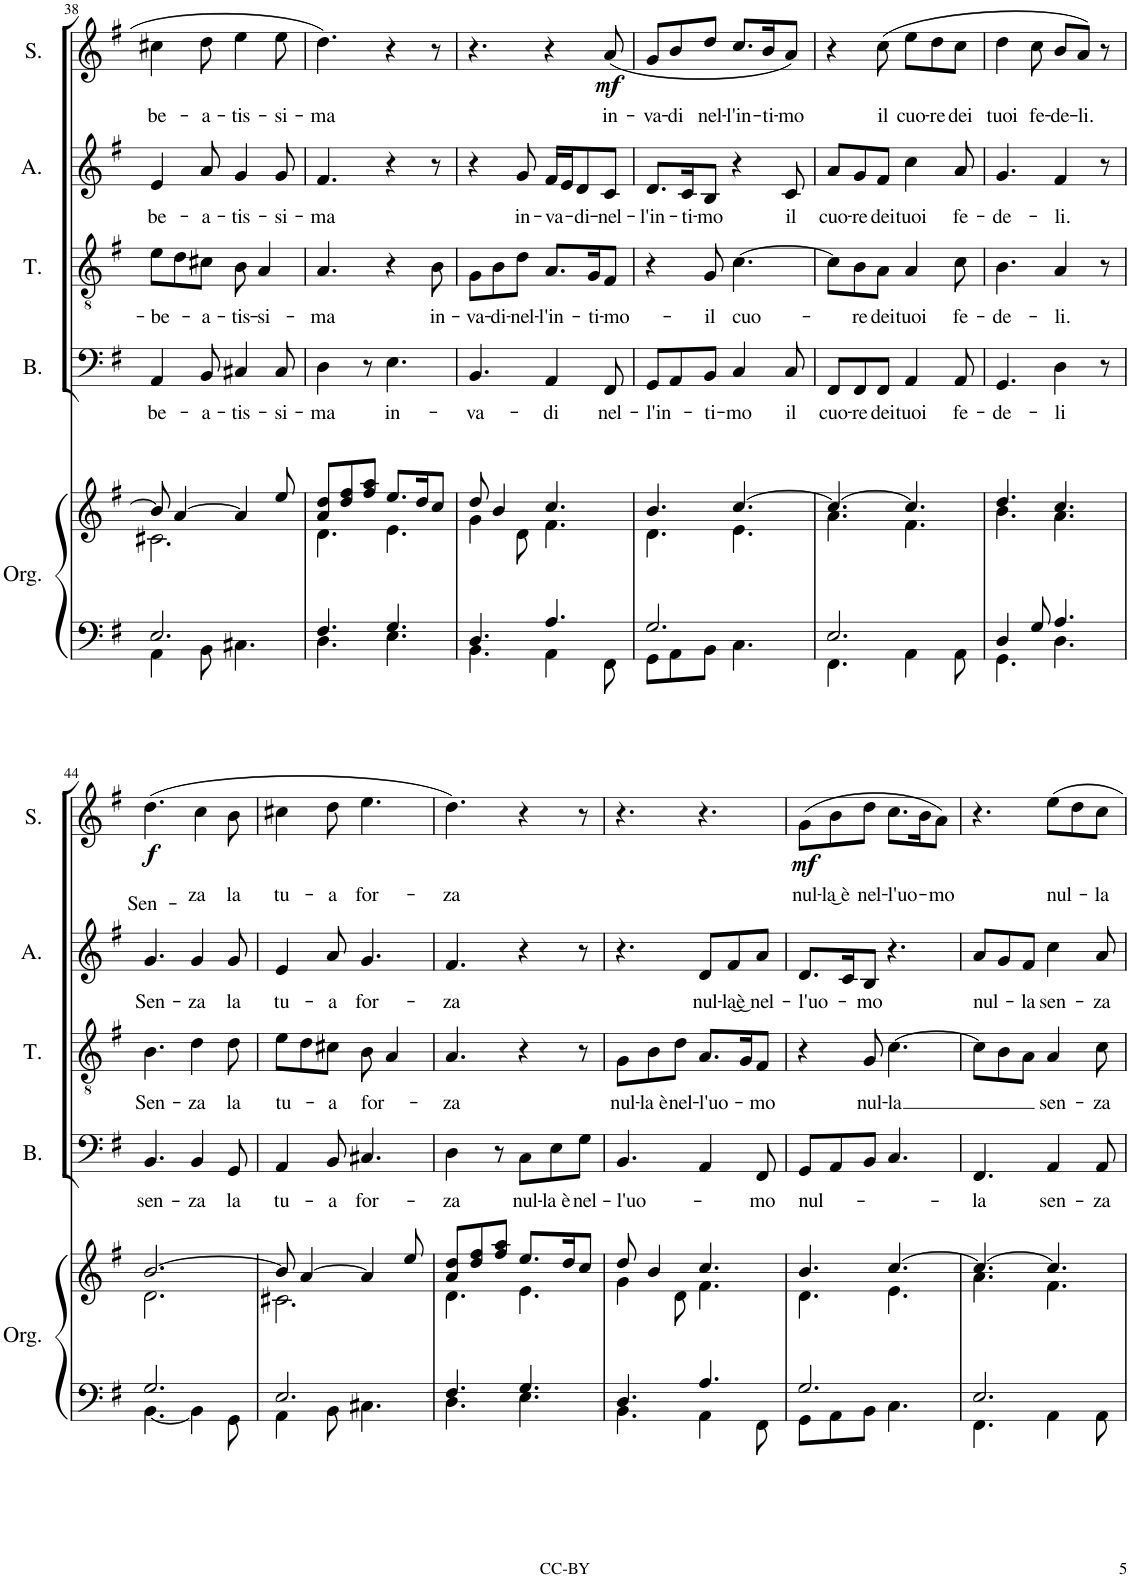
**kern	**kern	**harte	**kern	**text	**kern	**text	**kern	**text	**kern	**text	**dynam
*part5	*part5	*part5	*part4	*part4	*part3	*part3	*part2	*part2	*part1	*part1	*part1
*staff6	*staff5	*	*staff4	*staff4	*staff3	*staff3	*staff2	*staff2	*staff1	*staff1	*staff1
*I"Organ	*	*	*I"Bass	*	*I"Tenor	*	*I"Alto	*	*I"Soprano	*	*
*I'Org.	*	*	*I'B.	*	*I'T.	*	*I'A.	*	*I'S.	*	*
!!LO:PB:g=z
*clefF4	*clefG2	*	*clefF4	*	*clefGv2	*	*clefG2	*	*clefG2	*	*
*k[f#]	*k[f#]	*	*k[f#]	*	*k[f#]	*	*k[f#]	*	*k[f#]	*	*
*M6/8	*M6/8	*	*M6/8	*	*M6/8	*	*M6/8	*	*M6/8	*	*
=38	=38	=38	=38	=38	=38	=38	=38	=38	=38	=38	=38
*^	*^	*	*	*	*	*	*	*	*	*	*
!	!	!	!	!LO:H:kt=D	!	!LO:LY:b	!	!LO:LY:b	!	!LO:LY:b	!	!LO:LY:b	!
2.E/	4AA\	8b/]	2.c#X\	.	4AA/	be-	8e\L	be-	4e/	be-	4cc#X\	be-	.
.	.	[4a/	.	.	.	.	8d\	.	.	.	.	.	.
!	!	!	!	!	!	!LO:LY:b	!	!LO:LY:b	!	!LO:LY:b	!	!LO:LY:b	!
.	8BB\	.	.	.	8BB/	-a-	8c#X\J	-a-	8a/	-a-	8dd\	-a-	.
!	!	!	!	!	!	!LO:LY:b	!	!LO:LY:b	!	!LO:LY:b	!	!LO:LY:b	!
.	4.C#X\	4a/]	.	.	4C#X/	-tis-	8B\	-tis-	4g/	-tis-	4ee\	-tis-	.
!	!	!	!	!	!	!	!	!LO:LY:b	!	!	!	!	!
.	.	.	.	.	.	.	4A/	-si-	.	.	.	.	.
!	!	!	!	!	!	!LO:LY:b	!	!	!	!LO:LY:b	!	!LO:LY:b	!
.	.	8ee/	.	.	8C#/	-si-	.	.	8g/	-si-	8ee\	-si-	.
=39	=39	=39	=39	=39	=39	=39	=39	=39	=39	=39	=39	=39	=39
!	!	!	!	!	!	!LO:LY:b	!	!LO:LY:b	!	!LO:LY:b	!	!LO:LY:b	!
4.F#/	4.D\	8a/ 8dd/L	4.d\	D:maj	4D\	-ma	4.A/	-ma	4.f#/	-ma	4.dd\	-ma	.
.	.	8dd/ 8ff#/	.	.	.	.	.	.	.	.	.	.	.
.	.	8ff#/ 8aa/J	.	.	8r	.	.	.	.	.	.	.	.
!	!	!	!	!LO:H:kt=Tp	!	!LO:LY:b	!	!	!	!	!	!	!
4.G/	4.E\	8.ee/L	4.e\	N	4.E\	in-	4r	.	4r	.	4r	.	.
.	.	16dd/K	.	.	.	.	.	.	.	.	.	.	.
!	!	!	!	!	!	!	!	!LO:LY:b	!	!	!	!	!
.	.	8cc/J	.	.	.	.	8B\	in-	8r	.	8r	.	.
=40	=40	=40	=40	=40	=40	=40	=40	=40	=40	=40	=40	=40	=40
!	!	!	!	!LO:H:kt=T	!	!LO:LY:b	!	!LO:LY:b	!	!	!	!	!
4.D/	4.BB\	8dd/	4g\	N	4.BB/	-va-	8G\L	-va-	4r	.	4.r	.	.
!	!	!	!	!	!	!	!	!LO:LY:b	!	!	!	!	!
.	.	4b/	.	.	.	.	8B\	-di-	.	.	.	.	.
!	!	!	!	!	!	!	!	!LO:LY:b	!	!LO:LY:b	!	!	!
.	.	.	8d\	.	.	.	8d\J	-nel-	8g/	-in-	.	.	.
!	!	!	!	!	!	!LO:LY:b	!	!LO:LY:b	!	!LO:LY:b	!	!	!
4.A/	4AA\	4.cc/	4.f#\	D:maj	4AA/	-di	8.A/L	-l'in-	16f#/LL	-va-	4r	.	.
.	.	.	.	.	.	.	.	.	16e/J	.	.	.	.
!	!	!	!	!	!	!	!	!	!	!LO:LY:b	!	!	!
.	.	.	.	.	.	.	.	.	8d/	-di-	.	.	.
!	!	!	!	!	!	!	!	!LO:LY:b	!	!	!	!	!
.	.	.	.	.	.	.	16G/K	-ti-	.	.	.	.	.
!	!	!	!	!	!	!LO:LY:b	!	!LO:LY:b	!	!LO:LY:b	!	!LO:LY:b	!LO:DY:b
.	8FF#\	.	.	.	8FF#/	nel-	8F#/J	-mo-	8c/J	-nel-	(8a/	-in-	mf
=41	=41	=41	=41	=41	=41	=41	=41	=41	=41	=41	=41	=41	=41
!	!	!	!	!LO:H:kt=T	!	!LO:LY:b	!	!	!	!LO:LY:b	!	!LO:LY:b	!
2.G/	8GG\L	4.b/	4.d\	N	8GG/L	-l'in-	4r	.	8.d/L	-l'in-	8g/L	-va-	.
!	!	!	!	!	!	!	!	!	!	!	!	!LO:LY:b	!
.	8AA\	.	.	.	8AA/	.	.	.	.	.	8b/	-di	.
!	!	!	!	!	!	!	!	!	!	!LO:LY:b	!	!	!
.	.	.	.	.	.	.	.	.	16c/K	-ti-	.	.	.
!	!	!	!	!	!	!LO:LY:b	!	!LO:LY:b	!	!LO:LY:b	!	!LO:LY:b	!
.	8BB\J	.	.	.	8BB/J	-ti-	8G/	il	8B/J	-mo	8dd/J	nel-	.
!	!	!	!	!LO:H:kt=S	!	!LO:LY:b	!	!LO:LY:b	!	!	!	!LO:LY:b	!
.	4.C\	[4.cc/	4.e\	N	4C/	-mo	[4.c\	cuo-	4r	.	8.cc/L	-l'in-	.
!	!	!	!	!	!	!	!	!	!	!	!	!LO:LY:b	!
.	.	.	.	.	.	.	.	.	.	.	16b/K	-ti-	.
!	!	!	!	!	!	!LO:LY:b	!	!	!	!LO:LY:b	!	!LO:LY:b	!
.	.	.	.	.	8C/	il	.	.	8c/	il	8a/J)	-mo	.
=42	=42	=42	=42	=42	=42	=42	=42	=42	=42	=42	=42	=42	=42
!	!	!	!	!LO:H:kt=VII	!	!LO:LY:b	!	!	!	!LO:LY:b	!	!	!
2.E/	4.FF#\	4.cc/_	4.a\	N	8FF#/L	cuo-	8c\L]	.	8a/L	cuo-	4r	.	.
!	!	!	!	!	!	!LO:LY:b	!	!LO:LY:b	!	!LO:LY:b	!	!	!
.	.	.	.	.	8FF#/	-re	8B\	-re	8g/	-re	.	.	.
!	!	!	!	!	!	!LO:LY:b	!	!LO:LY:b	!	!LO:LY:b	!	!LO:LY:b	!
.	.	.	.	.	8FF#/J	dei	8A\J	dei	8f#/J	dei	(8cc\	il	.
!	!	!	!	!	!	!LO:LY:b	!	!LO:LY:b	!	!LO:LY:b	!	!LO:LY:b	!
.	4AA\	4.cc/]	4.f#\	.	4AA/	tuoi	4A/	tuoi	4cc\	tuoi	8ee\L	cuo-	.
!	!	!	!	!	!	!	!	!	!	!	!	!LO:LY:b	!
.	.	.	.	.	.	.	.	.	.	.	8dd\	-re	.
!	!	!	!	!	!	!LO:LY:b	!	!LO:LY:b	!	!LO:LY:b	!	!LO:LY:b	!
.	8AA\	.	.	.	8AA/	fe-	8c\	fe-	8a/	fe-	8cc\J	dei	.
=43	=43	=43	=43	=43	=43	=43	=43	=43	=43	=43	=43	=43	=43
!	!	!	!	!LO:H:kt=T	!	!LO:LY:b	!	!LO:LY:b	!	!LO:LY:b	!	!LO:LY:b	!
4D/	4.GG\	4.dd/	4.b\	N	4.GG/	-de-	4.B\	-de-	4.g/	-de-	4dd\	tuoi	.
!	!	!	!	!	!	!	!	!	!	!	!	!LO:LY:b	!
8G/	.	.	.	.	.	.	.	.	.	.	8cc\	fe-	.
!	!	!	!	!	!	!LO:LY:b	!	!LO:LY:b	!	!LO:LY:b	!	!LO:LY:b	!
4.A/	4.D\	4.cc/	4.a\	D:maj	4D\	-li	4A/	-li.	4f#/	-li.	8b/L	-de-	.
!	!	!	!	!	!	!	!	!	!	!	!	!LO:LY:b	!
.	.	.	.	.	.	.	.	.	.	.	8a/J)	-li.	.
.	.	.	.	.	8r	.	8r	.	8r	.	8r	.	.
!!LO:LB:g=z
=44	=44	=44	=44	=44	=44	=44	=44	=44	=44	=44	=44	=44	=44
!	!	!	!	!LO:H:kt=T	!	!LO:LY:b	!	!LO:LY:b	!	!LO:LY:b	!	!LO:LY:b	!LO:DY:b
2.G/	[4.BB\	[2.b/	2.d\	N	4.BB/	sen-	4.B\	Sen-	4.g/	Sen-	(4.dd\	Sen-	f
!	!	!	!	!	!	!LO:LY:b	!	!LO:LY:b	!	!LO:LY:b	!	!LO:LY:b	!
.	4BB\]	.	.	.	4BB/	-za	4d\	-za	4g/	-za	4cc\	-za	.
!	!	!	!	!	!	!LO:LY:b	!	!LO:LY:b	!	!LO:LY:b	!	!LO:LY:b	!
.	8GG\	.	.	.	8GG/	la	8d\	la	8g/	la	8b\	la	.
=45	=45	=45	=45	=45	=45	=45	=45	=45	=45	=45	=45	=45	=45
!	!	!	!	!LO:H:kt=D	!	!LO:LY:b	!	!LO:LY:b	!	!LO:LY:b	!	!LO:LY:b	!
2.E/	4AA\	8b/]	2.c#X\	.	4AA/	tu-	8e\L	tu-	4e/	tu-	4cc#X\	tu-	.
.	.	[4a/	.	.	.	.	8d\	.	.	.	.	.	.
!	!	!	!	!	!	!LO:LY:b	!	!LO:LY:b	!	!LO:LY:b	!	!LO:LY:b	!
.	8BB\	.	.	.	8BB/	-a	8c#X\J	-a	8a/	-a	8dd\	-a	.
!	!	!	!	!	!	!LO:LY:b	!	!LO:LY:b	!	!LO:LY:b	!	!LO:LY:b	!
.	4.C#X\	4a/]	.	.	4.C#X/	for-	8B\	for-	4.g/	for-	4.ee\	for-	.
.	.	.	.	.	.	.	4A/	.	.	.	.	.	.
.	.	8ee/	.	.	.	.	.	.	.	.	.	.	.
=46	=46	=46	=46	=46	=46	=46	=46	=46	=46	=46	=46	=46	=46
!	!	!	!	!	!	!LO:LY:b	!	!LO:LY:b	!	!LO:LY:b	!	!LO:LY:b	!
4.F#/	4.D\	8a/ 8dd/L	4.d\	D:maj	4D\	-za	4.A/	-za	4.f#/	-za	4.dd\)	-za	.
.	.	8dd/ 8ff#/	.	.	.	.	.	.	.	.	.	.	.
.	.	8ff#/ 8aa/J	.	.	8r	.	.	.	.	.	.	.	.
!	!	!	!	!LO:H:kt=Tp	!	!LO:LY:b	!	!	!	!	!	!	!
4.G/	4.E\	8.ee/L	4.e\	N	8C\L	nul-	4r	.	4r	.	4r	.	.
!	!	!	!	!	!	!LO:LY:b	!	!	!	!	!	!	!
.	.	.	.	.	8E\	-la è	.	.	.	.	.	.	.
.	.	16dd/K	.	.	.	.	.	.	.	.	.	.	.
!	!	!	!	!	!	!LO:LY:b	!	!	!	!	!	!	!
.	.	8cc/J	.	.	8G\J	nel-	8r	.	8r	.	8r	.	.
=47	=47	=47	=47	=47	=47	=47	=47	=47	=47	=47	=47	=47	=47
!	!	!	!	!LO:H:kt=T	!	!LO:LY:b	!	!LO:LY:b	!	!	!	!	!
4.D/	4.BB\	8dd/	4g\	N	4.BB/	-l'uo-	8G\L	nul-	4.r	.	4.r	.	.
!	!	!	!	!	!	!	!	!LO:LY:b	!	!	!	!	!
.	.	4b/	.	.	.	.	8B\	-la è	.	.	.	.	.
!	!	!	!	!	!	!	!	!LO:LY:b	!	!	!	!	!
.	.	.	8d\	.	.	.	8d\J	nel-	.	.	.	.	.
!	!	!	!	!	!	!	!	!LO:LY:b	!	!LO:LY:b	!	!	!
4.A/	4AA\	4.cc/	4.f#\	D:maj	4AA/	.	8.A/L	-l'uo-	8d/L	nul-	4.r	.	.
!	!	!	!	!	!	!	!	!	!	!LO:LY:b	!	!	!
.	.	.	.	.	.	.	.	.	8f#/	-la͜è͜	.	.	.
.	.	.	.	.	.	.	16G/K	.	.	.	.	.	.
!	!	!	!	!	!	!LO:LY:b	!	!LO:LY:b	!	!LO:LY:b	!	!	!
.	8FF#\	.	.	.	8FF#/	-mo	8F#/J	-mo	8a/J	nel-	.	.	.
=48	=48	=48	=48	=48	=48	=48	=48	=48	=48	=48	=48	=48	=48
!	!	!	!	!LO:H:n=1:kt=T	!	!LO:LY:b	!	!	!	!LO:LY:b	!	!LO:LY:b	!LO:DY:b
!	!	!	!	!LO:H:n=2:kt=S	!	!	!	!	!	!	!	!	!
2.G/	8GG\L	4.b/	4.d\	N N	8GG/L	nul-	4r	.	8.d/L	-l'uo-	(8g\L	nul-	mf
!	!	!	!	!	!	!	!	!	!	!	!	!LO:LY:b	!
.	8AA\	.	.	.	8AA/	.	.	.	.	.	8b\	-la͜ è	.
.	.	.	.	.	.	.	.	.	16c/K	.	.	.	.
!	!	!	!	!	!	!	!	!LO:LY:b	!	!LO:LY:b	!	!LO:LY:b	!
.	8BB\J	.	.	.	8BB/J	.	8G/	nul-	8B/J	-mo	8dd\J	nel-	.
!	!	!	!	!	!	!	!	!LO:LY:b	!	!	!	!LO:LY:b	!
.	4.C\	[4.cc/	4.e\	.	4.C/	.	[4.c\	-la	4.r	.	8.cc\L	-l'uo-	.
.	.	.	.	.	.	.	.	.	.	.	16b\K	.	.
!	!	!	!	!	!	!	!	!	!	!	!	!LO:LY:b	!
.	.	.	.	.	.	.	.	.	.	.	8a\J)	-mo	.
=49	=49	=49	=49	=49	=49	=49	=49	=49	=49	=49	=49	=49	=49
!	!	!	!	!LO:H:kt=VII	!	!LO:LY:b	!	!	!	!LO:LY:b	!	!	!
2.E/	4.FF#\	4.cc/_	4.a\	N	4.FF#/	-la	8c\L]	.	8a/L	nul-	4.r	.	.
.	.	.	.	.	.	.	8B\	.	8g/	.	.	.	.
!	!	!	!	!	!	!	!	!	!	!LO:LY:b	!	!	!
.	.	.	.	.	.	.	8A\J	.	8f#/J	-la	.	.	.
!	!	!	!	!	!	!LO:LY:b	!	!LO:LY:b	!	!LO:LY:b	!	!LO:LY:b	!
.	4AA\	4.cc/]	4.f#\	.	4AA/	sen-	4A/	sen-	4cc\	sen-	8ee\L	nul-	.
.	.	.	.	.	.	.	.	.	.	.	8dd\	.	.
!	!	!	!	!	!	!LO:LY:b	!	!LO:LY:b	!	!LO:LY:b	!	!LO:LY:b	!
.	8AA\	.	.	.	8AA/	-za	8c\	-za	8a/	-za	8cc\J	-la	.
*v	*v	*	*	*	*	*	*	*	*	*	*	*	*
*	*v	*v	*	*	*	*	*	*	*	*	*	*
=	=	=	=	=	=	=	=	=	=	=	=
*-	*-	*-	*-	*-	*-	*-	*-	*-	*-	*-	*-
